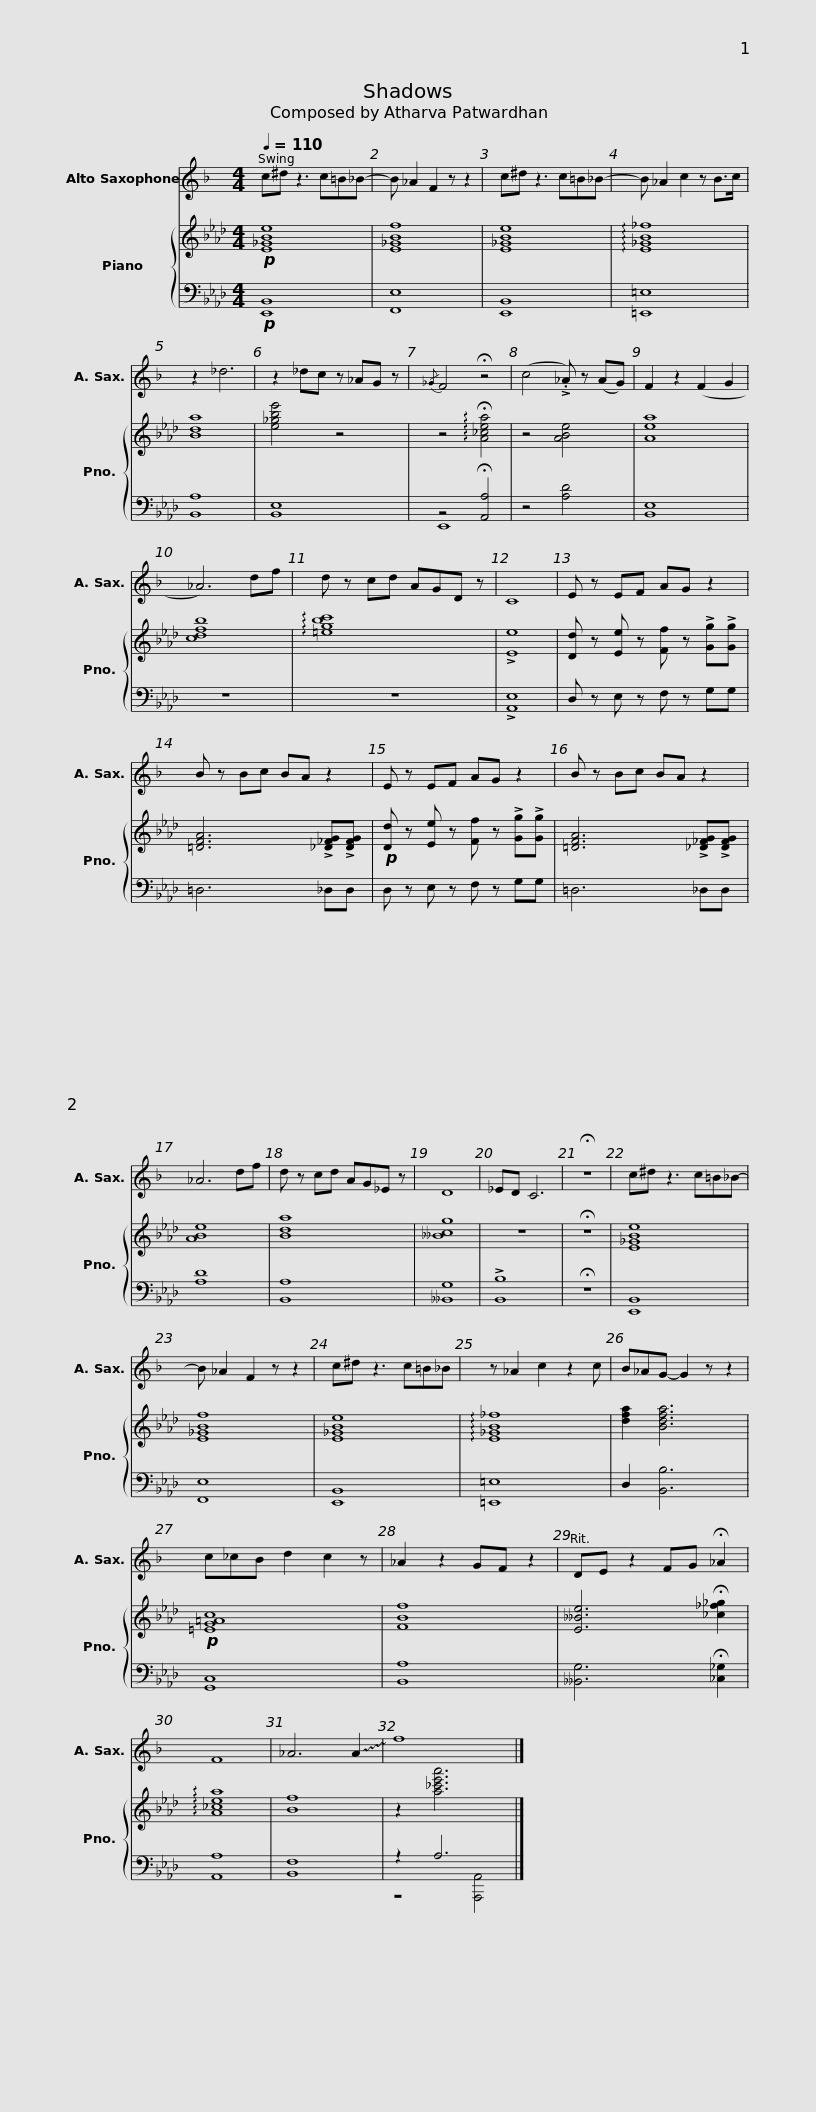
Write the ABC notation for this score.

X:1
%%score 1 { 2 | ( 3 4 ) }
L:1/8
Q:1/4=110
M:4/4
I:linebreak $
K:Ab
V:1 treble transpose=-9
V:2 treble
V:3 bass
V:4 bass
V:1
[K:F] c^d z3 c=B_B- | B _A2 F2 z z2 | c^d z3 c=B_B- | B _A2 c2 z B>c |$[K:F] z2 _d6 | %5
 z2 _dc z _AG z |{/_G} F4 !fermata!z4 | (c4 !>!._A) z (AG) | F2 z2 (F2 G2 | _A6) df |$ %10
 d z cd AGD z | C8 | E z EF AG z2 | B z Bc BA z2 | E z EF AG z2 |$ %15
 B z Bc BA z2 | _A6 df | d z cd AG_E z | D8 | _ED C6 | %20
 !fermata!z8 |$ c^d z3 c=B_B- | B _A2 F2 z z2 | c^d z3 c=B_B | z _A2 c2 z2 c | %25
 B_AG- G2 z z2 |$ c_cB d2 c2 z | _A2 z2 GF z2 | DE z2 FG !fermata!_A2 | F8 | %30
 _A6 !~(!A2 | !~)!f8 |] %32
V:2
!p! [E_GBe]8 | [E_GBf]8 | [E_GBe]8 | !arpeggio![E_GB_f]8 |$[K:Ab] [Bda]8 | %5
 [e_gbe']4 z4 | z4 !arpeggio!!fermata![A_cea]4 | z4 [ABe]4 | [Aea]8 | [cdfb]8 |$ %10
 !arpeggio![=egbc']8 | !>![Ee]8 | [Dd] z [Ee] z [Ff] z !>![Gg]!>![Gg] | [=DFA]6 !>![_D_FG]!>![DFG] |!p! [Dd] z [Ee] z [Ff] z !>![Gg]!>![Gg] |$ %15
 [=DFA]6 !>![_D_FG]!>![DFG] | [ABe]8 | [Bda]8 | [__Bcg]8 | z8 | %20
 !fermata!z8 |$ [E_GBe]8 | [E_GBf]8 | [E_GBe]8 | !arpeggio![E_GB_f]8 | %25
 [dfa]2 [Bdfa]6 |$!p! [=EG=Ac]8 | [FBf]8 | [E__Be]6 !fermata![_c_f_g]2 | !arpeggio![A_cea]8 | %30
 [Bf]8 | z2 [a_c'e'a']6 |] %32
V:3
!p! [E,,B,,]8 | [F,,E,]8 | [E,,B,,]8 | [=E,,=E,]8 |$[K:Ab] [B,,A,]8 | %5
 [B,,E,]8 | z4 !fermata![A,,A,]4 | z4 [A,D]4 | [B,,E,]8 | z8 |$ %10
 z8 | !>![A,,E,]8 | D, z E, z F, z G,G, | =D,6 _D,D, | D, z E, z F, z G,G, |$ %15
 =D,6 _D,D, | [A,D]8 | [B,,A,]8 | [__B,,G,]8 | !>![B,,B,]8 | %20
 !fermata!z8 |$ [E,,B,,]8 | [F,,E,]8 | [E,,B,,]8 | [=E,,=E,]8 | %25
 D,2 [B,,B,]6 |$ [G,,C,]8 | [B,,A,]8 | [__B,,G,]6 !fermata![_C,_G,]2 | [A,,A,]8 | %30
 [B,,F,]8 | z2 A,6 |] %32
V:4
 x8 | x8 | x8 | x8 |$[K:Ab] x8 | %5
 x8 | E,,8 | x8 | x8 | x8 |$ %10
 x8 | x8 | x8 | x8 | x8 |$ %15
 x8 | x8 | x8 | x8 | x8 | %20
 x8 |$ x8 | x8 | x8 | x8 | %25
 x8 |$ x8 | x8 | x8 | x8 | %30
 x8 | z4 [A,,,A,,]4 |] %32
